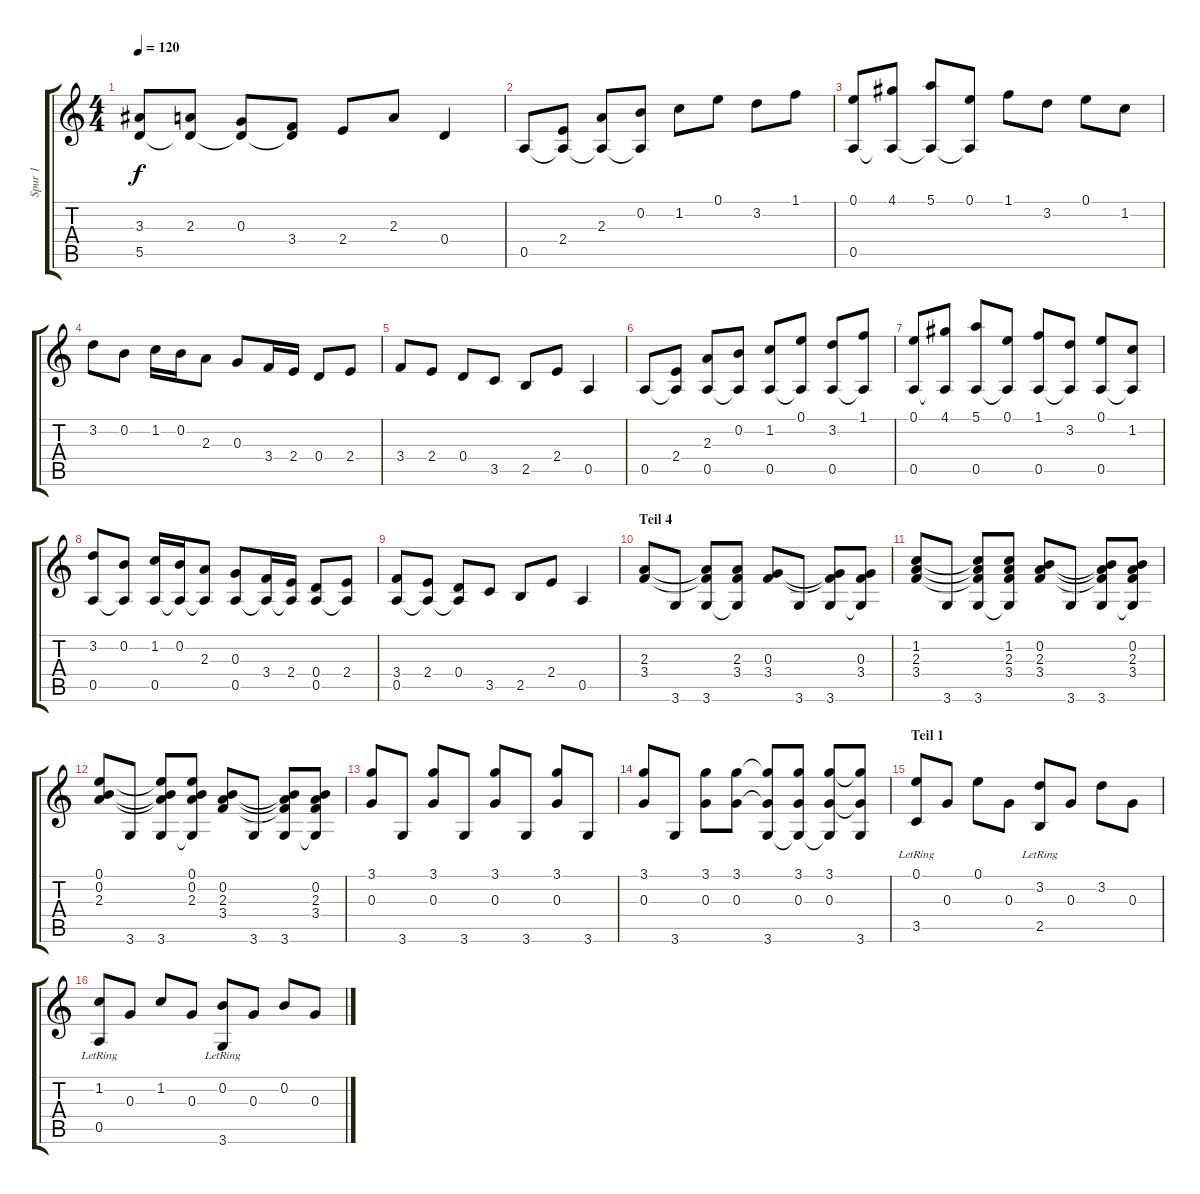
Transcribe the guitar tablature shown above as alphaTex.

\track ("Spur 1" "Spur 1") {instrument acousticguitarnylon}
\staff {score tabs}
\tuning (E4 B3 G3 D3 A2 E2) {hide}
\ts (4 4)
\tempo 120
\clef g2
\ks c
(3.3 5.5).8{dy f} (2.3 5.5{t}).8 (0.3 5.5{t}).8 (3.4 5.5{t}).8 2.4.8 2.3.8 0.4.4 |
0.5.8 (2.4 0.5{t}).8 (2.3 0.5{t}).8 (0.2 0.5{t}).8 1.2.8 0.1.8 3.2.8 1.1.8 |
(0.1 0.5).8 (4.1 0.5{t}).8 (5.1 0.5{t}).8 (0.1 0.5{t}).8 1.1.8 3.2.8 0.1.8 1.2.8 |
3.2.8 0.2.8 1.2.16 0.2.16 2.3.8 0.3.8 3.4.16 2.4.16 0.4.8 2.4.8 |
3.4.8 2.4.8 0.4.8 3.5.8 2.5.8 2.4.8 0.5.4 |
0.5.8 (2.4 0.5{t}).8 (2.3 0.5).8 (0.2 0.5{t}).8 (1.2 0.5).8 (0.1 0.5{t}).8 (3.2 0.5).8 (1.1 0.5{t}).8 |
(0.1 0.5).8 (4.1 0.5{t}).8 (5.1 0.5).8 (0.1 0.5{t}).8 (1.1 0.5).8 (3.2 0.5{t}).8 (0.1 0.5).8 (1.2 0.5{t}).8 |
(3.2 0.5).8 (0.2 0.5{t}).8 (1.2 0.5).16 (0.2 0.5{t}).16 (2.3 0.5{t}).8 (0.3 0.5).8 (3.4 0.5{t}).16 (2.4 0.5{t}).16 (0.4 0.5).8 (2.4 0.5{t}).8 |
(3.4 0.5).8 (2.4 0.5{t}).8 (0.4 0.5{t}).8 3.5.8 2.5.8 2.4.8 0.5.4 |
\section ("" "Teil 4")
(2.3 3.4).8 3.6.8 (2.3{t} 3.4{t} 3.6).8 (2.3 3.4 3.6{t}).8 (0.3 3.4).8 3.6.8 (0.3{t} 3.4{t} 3.6).8 (0.3 3.4 3.6{t}).8 |
(1.2 2.3 3.4).8 3.6.8 (1.2{t} 2.3{t} 3.4{t} 3.6).8 (1.2 2.3 3.4 3.6{t}).8 (0.2 2.3 3.4).8 3.6.8 (0.2{t} 2.3{t} 3.4{t} 3.6).8 (0.2 2.3 3.4 3.6{t}).8 |
(0.1 0.2 2.3).8 3.6.8 (0.1{t} 0.2{t} 2.3{t} 3.6).8 (0.1 0.2 2.3 3.6{t}).8 (0.2 2.3 3.4).8 3.6.8 (0.2{t} 2.3{t} 3.4{t} 3.6).8 (0.2 2.3 3.4 3.6{t}).8 |
(3.1 0.3).8 3.6.8 (3.1 0.3).8 3.6.8 (3.1 0.3).8 3.6.8 (3.1 0.3).8 3.6.8 |
(3.1 0.3).8 3.6.8 (3.1 0.3).8 (3.1 0.3).8 (3.1{t} 0.3{t} 3.6).8 (3.1 0.3 3.6{t}).8 (3.1 0.3 3.6{t}).8 (3.1{t} 0.3{t} 3.6).8 |
\section ("" "Teil 1")
(0.1 3.5{lr}).8 0.3.8 0.1.8 0.3.8 (3.2 2.5{lr}).8 0.3.8 3.2.8 0.3.8 |
(1.2 0.5{lr}).8 0.3.8 1.2.8 0.3.8 (0.2 3.6{lr}).8 0.3.8 0.2.8 0.3.8
